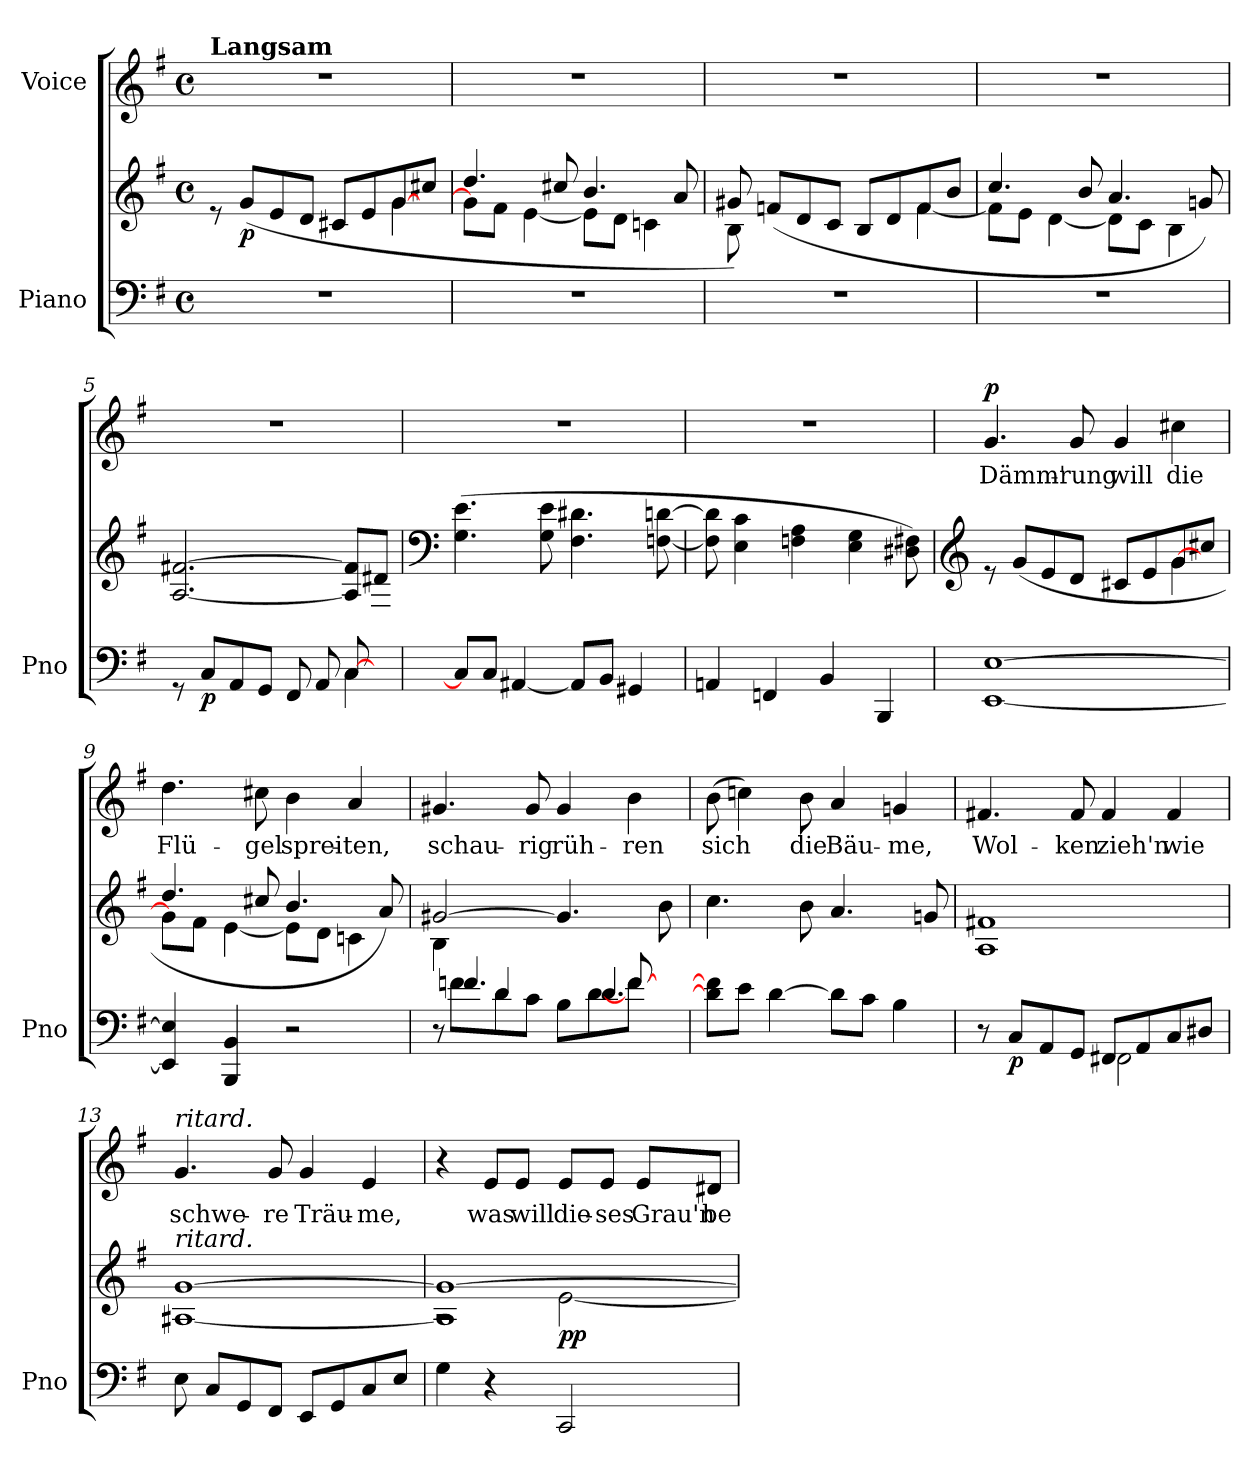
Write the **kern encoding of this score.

**kern	**kern	**dynam	**kern	**text	**dynam
*part2	*part2	*part2	*part1	*part1	*part1
*staff3	*staff2	*staff2/3	*staff1	*staff1	*staff1
*I"Piano	*	*	*I"Voice	*	*
*I'Pno	*	*	*	*	*
*clefF4	*clefG2	*	*clefG2	*	*
*k[f#]	*k[f#]	*	*k[f#]	*	*
*M4/4	*M4/4	*	*M4/4	*	*
*met(c)	*met(c)	*	*met(c)	*	*
=1	=1	=1	=1	=1	=1
*	*^	*	*	*	*
!	!	!	!	!LO:TX:a:B:t=Langsam	!	!
1r	8re	2.ryy	.	1r	.	.
!	!	!	!LO:DY:b	!	!	!
.	(>8g/L	.	p	.	.	.
.	8e/	.	.	.	.	.
.	8d/J	.	.	.	.	.
.	8c#X/L	.	.	.	.	.
.	8e/	.	.	.	.	.
.	[8g/	4g\	.	.	.	.
.	8cc#X/J	.	.	.	.	.
=2	=2	=2	=2	=2	=2	=2
1r	4.dd/	8g\L]	.	1r	.	.
.	.	8f#\J	.	.	.	.
.	.	[4e\	.	.	.	.
.	8cc#X/	.	.	.	.	.
.	4.b/	8e\L]	.	.	.	.
.	.	8d\J	.	.	.	.
.	.	4cn\	.	.	.	.
.	8a/	.	.	.	.	.
=3	=3	=3	=3	=3	=3	=3
1r	8g#X/)	8B\	.	1r	.	.
.	(>8fn/L	4.reyy	.	.	.	.
.	8d/	.	.	.	.	.
.	8c/J	.	.	.	.	.
.	8B/L	4reyy	.	.	.	.
.	8d/	.	.	.	.	.
.	8f/	[4f\	.	.	.	.
.	8b/J	.	.	.	.	.
=4	=4	=4	=4	=4	=4	=4
1r	4.cc/	8f\L]	.	1r	.	.
.	.	8e\J	.	.	.	.
.	.	[4d\	.	.	.	.
.	8b/	.	.	.	.	.
.	4.a/	8d\L]	.	.	.	.
.	.	8c\J	.	.	.	.
.	.	4B\	.	.	.	.
.	8gn/)	.	.	.	.	.
=5	=5	=5	=5	=5	=5	=5
*^	*	*	*	*	*	*
8rGG	2.ryy	[2.A/ [2.f#X/	2..ryy	.	1r	.	.
!	!	!	!	!LO:DY:b=2	!	!	!
8C/L	.	.	.	p	.	.	.
8AA/	.	.	.	.	.	.	.
8GG/J	.	.	.	.	.	.	.
8FF#/L	.	.	.	.	.	.	.
8AA/	.	.	.	.	.	.	.
[8C/	4C\	8A/] 8f#/]L	.	.	.	.	.
8ryy	.	8d#X/J	8F#\J	.	.	.	.
*v	*v	*	*	*	*	*	*
*	*v	*v	*	*	*	*
!!LO:LB:g=z
=6	=6	=6	=6	=6	=6
*	*clefF4	*	*	*	*
8C/L]	(>4.G\ 4.e\	.	1r	.	.
8C/J	.	.	.	.	.
[4AA#X/	.	.	.	.	.
.	8G\ 8e\	.	.	.	.
8AA#/L]	4.F#\ 4.d#X\	.	.	.	.
8BB/J	.	.	.	.	.
4GG#X/	.	.	.	.	.
.	[8Fn\ [8dn\	.	.	.	.
=7	=7	=7	=7	=7	=7
4AAn/	8F\] 8d\]	.	1r	.	.
.	4E\ 4c\	.	.	.	.
4FFn/	.	.	.	.	.
.	4Fn\ 4A\	.	.	.	.
4BB/	.	.	.	.	.
.	4E\ 4G\	.	.	.	.
4BBB/	.	.	.	.	.
.	8D#X\ 8F#X\)	.	.	.	.
=8	=8	=8	=8	=8	=8
*	*clefG2	*	*	*	*
*	*^	*	*	*	*
!	!	!	!	!	!LO:LY:b	!LO:DY:a
[1EE [1E	8re	2.ryy	.	4.g/	Dämm'-	p
.	(>8g/L	.	.	.	.	.
.	8e/	.	.	.	.	.
!	!	!	!	!	!LO:LY:b	!
.	8d/J	.	.	8g/	-rung	.
!	!	!	!	!	!LO:LY:b	!
.	8c#X/L	.	.	4g/	will	.
.	8e/	.	.	.	.	.
!	!	!	!	!	!LO:LY:b	!
.	[8g/	4g\	.	4cc#X\	die	.
.	8cc#X/J	.	.	.	.	.
=9	=9	=9	=9	=9	=9	=9
!	!	!	!	!	!LO:LY:b	!
4EE/] 4E/]	4.dd/	8g\L]	.	4.dd\	Flü-	.
.	.	8f#\J	.	.	.	.
4BBB/ 4BB/	.	[4e\	.	.	.	.
!	!	!	!	!	!LO:LY:b	!
.	8cc#X/	.	.	8cc#X\	-gel	.
!	!	!	!	!	!LO:LY:b	!
2r	4.b/	8e\L]	.	4b\	sprei-	.
.	.	8d\J	.	.	.	.
!	!	!	!	!	!LO:LY:b	!
.	.	4cn\	.	4a/	-ten,	.
.	8a/)	.	.	.	.	.
=10	=10	=10	=10	=10	=10	=10
*^	*	*^	*	*	*	*
*	*^	*	*	*	*	*	*	*
!	!	!	!	!	!	!	!	!LO:LY:b	!
8r	8rAyy	4ryy	[2g#X/	4B\	2..ryy	.	4.g#X/	schau-	.
!	!LO:N:head=solid	!	!	!	!	!	!	!	!
4.fn/	(>8f\L	.	.	.	.	.	.	.	.
.	8d\	4d/	.	2.ryy	.	.	.	.	.
!	!	!	!	!	!	!	!	!LO:LY:b	!
.	8c\J	.	.	.	.	.	8g#/	-rig	.
!	!	!	!	!	!	!	!	!LO:LY:b	!
4rEEyy	8B\L	8rAyy	4.g#/]	.	.	.	4g#/	rüh-	.
!	!	!LO:N:head=solid	!	!	!	!	!	!	!
.	[8d\	4.d/	.	.	.	.	.	.	.
!	!	!	!	!	!	!	!	!LO:LY:b	!
[8f/L	8f\J	.	.	.	.	.	4b\	-ren	.
8ryy	8rAyy	.	8b\	.	8b\J	.	.	.	.
*	*v	*v	*	*	*	*	*	*	*
!!LO:LB:g=z
=11	=11	=11	=11	=11	=11	=11	=11	=11
!	!	!	!	!	!	!	!LO:LY:b	!
*v	*v	*	*	*	*	*	*	*
*	*v	*v	*v	*	*	*	*
8d\] 8f\]L	4.cc\	.	(>8b\	sich	.
8e\J	.	.	4ccn\)	.	.
[4d\	.	.	.	.	.
!	!	!	!	!LO:LY:b	!
.	8b\	.	8b\	die	.
!	!	!	!	!LO:LY:b	!
8d\L]	4.a/	.	4a/	Bäu-	.
8c\J	.	.	.	.	.
!	!	!	!	!LO:LY:b	!
4B\	.	.	4gn/	-me,	.
.	8gn/)	.	.	.	.
=12	=12	=12	=12	=12	=12
*^	*	*	*	*	*
!	!	!	!	!	!LO:LY:b	!
8r	2ryy	1A 1f#X	.	4.f#X/	Wol-	.
!	!	!	!LO:DY:b=2	!	!	!
8C/L	.	.	p	.	.	.
8AA/	.	.	.	.	.	.
!	!	!	!	!	!LO:LY:b	!
8GG/J	.	.	.	8f#/	-ken	.
!	!	!	!	!	!LO:LY:b	!
8FF#X/L	2FF#\	.	.	4f#/	zieh'n	.
8AA/	.	.	.	.	.	.
!	!	!	!	!	!LO:LY:b	!
8C/	.	.	.	4f#/	wie	.
8D#X/J	.	.	.	.	.	.
*v	*v	*	*	*	*	*
=13	=13	=13	=13	=13	=13
!	!	!	!LO:TX:a:i:t=ritard.	!	!
!	!LO:TX:a:i:t=ritard.	!	!	!	!
!	!	!	!	!LO:LY:b	!
8E\	[1A#X [1g	.	4.g/	schwe-	.
8C/L	.	.	.	.	.
8GG/	.	.	.	.	.
!	!	!	!	!LO:LY:b	!
8FF#/J	.	.	8g/	-re	.
*	*	*	*MM64	*	*
!	!	!	!	!LO:LY:b	!
8EE/L	.	.	4g/	Träu-	.
8GG/	.	.	.	.	.
!	!	!	!	!LO:LY:b	!
8C/	.	.	4e/	-me,	.
8E/J	.	.	.	.	.
=14	=14	=14	=14	=14	=14
*	*	*	*MM60	*	*
*	*^	*	*	*	*
4G\	1A#] 1g_	2rA	.	4r	.	.
!	!	!	!	!	!LO:LY:b	!
4r	.	.	.	8e/L	was	.
!	!	!	!	!	!LO:LY:b	!
.	.	.	.	8e/J	will	.
!	!	!	!LO:DY:b	!	!LO:LY:b	!
2CC/	.	[2e\	pp	8e/L	die-	.
!	!	!	!	!	!LO:LY:b	!
.	.	.	.	8e/J	-ses	.
!	!	!	!	!	!LO:LY:b	!
.	.	.	.	8e/L	Grau'n	.
!	!	!	!	!	!LO:LY:b	!
.	.	.	.	8d#X/J	be-	.
*	*v	*v	*	*	*	*
=	=	=	=	=	=
*-	*-	*-	*-	*-	*-
